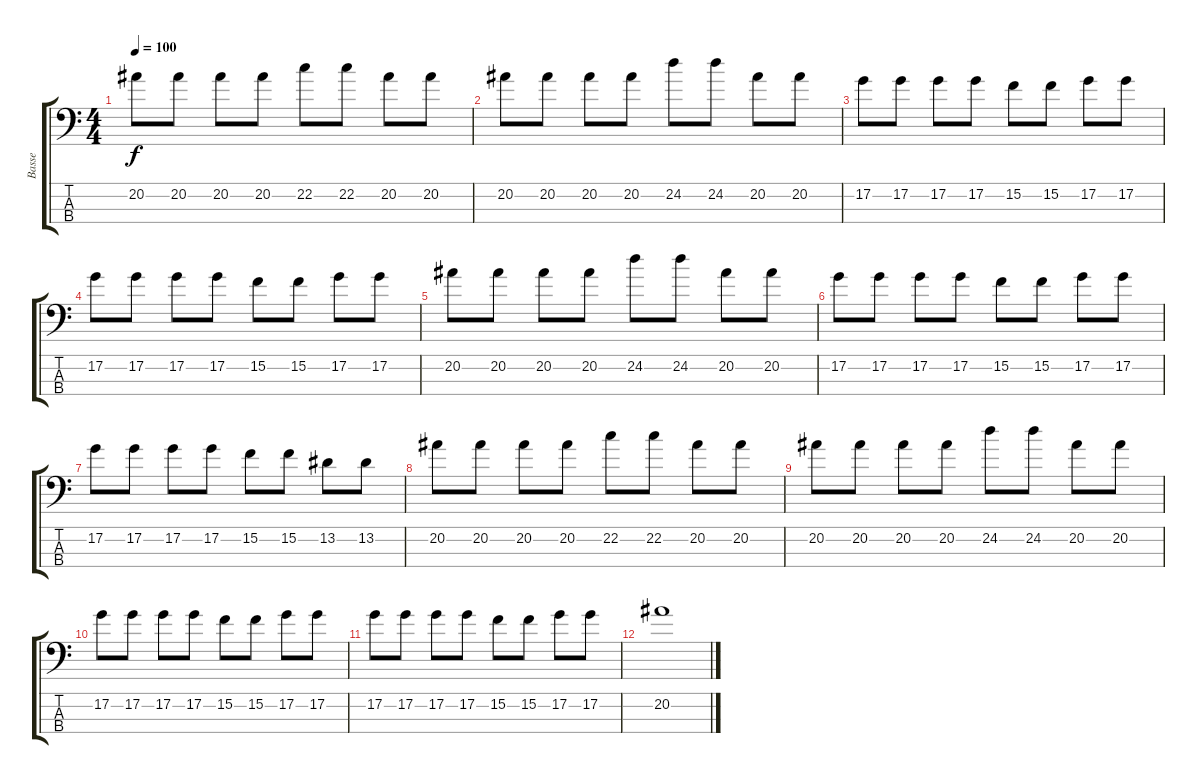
\track ("Basse" "Basse") {instrument electricbassfinger}
\staff {score tabs}
\tuning (G2 D2 A1 E1) {hide}
\ts (4 4)
\tempo 100
\clef f4
\ks c
20.2.8{dy f} 20.2.8 20.2.8 20.2.8 22.2.8 22.2.8 20.2.8 20.2.8 |
20.2.8 20.2.8 20.2.8 20.2.8 24.2.8 24.2.8 20.2.8 20.2.8 |
17.2.8 17.2.8 17.2.8 17.2.8 15.2.8 15.2.8 17.2.8 17.2.8 |
17.2.8 17.2.8 17.2.8 17.2.8 15.2.8 15.2.8 17.2.8 17.2.8 |
20.2.8 20.2.8 20.2.8 20.2.8 24.2.8 24.2.8 20.2.8 20.2.8 |
17.2.8 17.2.8 17.2.8 17.2.8 15.2.8 15.2.8 17.2.8 17.2.8 |
17.2.8 17.2.8 17.2.8 17.2.8 15.2.8 15.2.8 13.2.8 13.2.8 |
20.2.8 20.2.8 20.2.8 20.2.8 22.2.8 22.2.8 20.2.8 20.2.8 |
20.2.8 20.2.8 20.2.8 20.2.8 24.2.8 24.2.8 20.2.8 20.2.8 |
17.2.8 17.2.8 17.2.8 17.2.8 15.2.8 15.2.8 17.2.8 17.2.8 |
17.2.8 17.2.8 17.2.8 17.2.8 15.2.8 15.2.8 17.2.8 17.2.8 |
20.2.1
